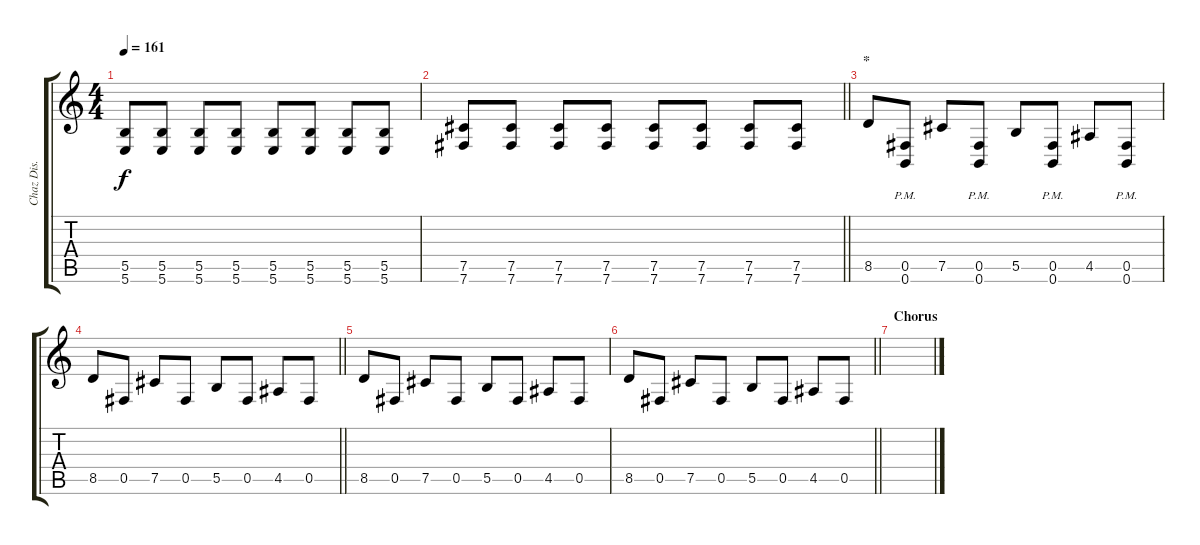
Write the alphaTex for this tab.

\track ("Chaz Dis." "Chaz Dis.") {instrument distortionguitar}
\staff {score tabs}
\tuning (Db4 Ab3 E3 B2 Gb2 B1) {hide}
\ts (4 4)
\tempo 161
\clef g2
\ks c
(5.5 5.6).8{dy f} (5.5 5.6).8 (5.5 5.6).8 (5.5 5.6).8 (5.5 5.6).8 (5.5 5.6).8 (5.5 5.6).8 (5.5 5.6).8 |
\barLineRight lightlight
(7.5 7.6).8 (7.5 7.6).8 (7.5 7.6).8 (7.5 7.6).8 (7.5 7.6).8 (7.5 7.6).8 (7.5 7.6).8 (7.5 7.6).8 |
\section ("" "*")
8.5.8 (0.5{pm} 0.6{pm}).8 7.5.8 (0.5{pm} 0.6{pm}).8 5.5.8 (0.5{pm} 0.6{pm}).8 4.5.8 (0.5{pm} 0.6{pm}).8 |
\barLineRight lightlight
8.5.8 0.5.8 7.5.8 0.5.8 5.5.8 0.5.8 4.5.8 0.5.8 |
8.5.8 0.5.8 7.5.8 0.5.8 5.5.8 0.5.8 4.5.8 0.5.8 |
\barLineRight lightlight
8.5.8 0.5.8 7.5.8 0.5.8 5.5.8 0.5.8 4.5.8 0.5.8 |
\section ("" "Chorus")
